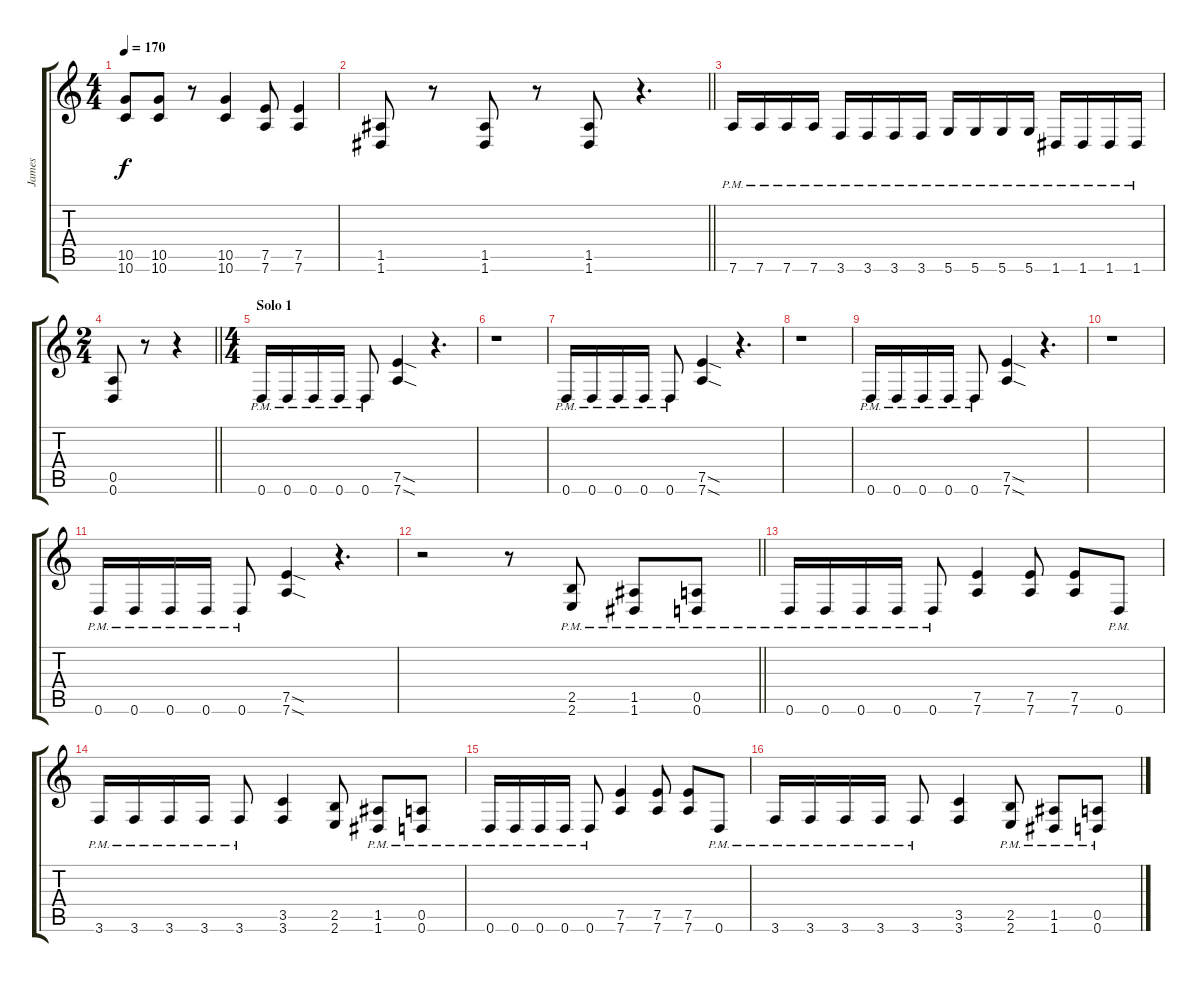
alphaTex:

\track ("James" "James") {instrument distortionguitar}
\staff {score tabs}
\tuning (E4 B3 G3 D3 A2 D2) {hide}
\ts (4 4)
\tempo 170
\clef g2
\ks c
(10.5 10.6).8{dy f} (10.5 10.6).8 r.8 (10.5 10.6).4 (7.5 7.6).8 (7.5 7.6).4 |
\barLineRight lightlight
(1.5 1.6).8 r.8 (1.5 1.6).8 r.8 (1.5 1.6).8 r.4{d} |
\section ("" "")
7.6{pm}.16 7.6{pm}.16 7.6{pm}.16 7.6{pm}.16 3.6{pm}.16 3.6{pm}.16 3.6{pm}.16 3.6{pm}.16 5.6{pm}.16 5.6{pm}.16 5.6{pm}.16 5.6{pm}.16 1.6{pm}.16 1.6{pm}.16 1.6{pm}.16 1.6{pm}.16 |
\ts (2 4)
\barLineRight lightlight
(0.5 0.6).8 r.8 r.4 |
\ts (4 4)
\section ("" "Solo 1")
0.6{pm}.16{volume 5} 0.6{pm}.16 0.6{pm}.16 0.6{pm}.16 0.6{pm}.8 (7.5{sod} 7.6{sod}).4 r.4{d} |
r.1 |
0.6{pm}.16 0.6{pm}.16 0.6{pm}.16 0.6{pm}.16 0.6{pm}.8 (7.5{sod} 7.6{sod}).4 r.4{d} |
r.1 |
0.6{pm}.16 0.6{pm}.16 0.6{pm}.16 0.6{pm}.16 0.6{pm}.8 (7.5{sod} 7.6{sod}).4 r.4{d} |
r.1 |
0.6{pm}.16 0.6{pm}.16 0.6{pm}.16 0.6{pm}.16 0.6{pm}.8 (7.5{sod} 7.6{sod}).4 r.4{d} |
\barLineRight lightlight
r.2 r.8 (2.5{pm} 2.6{pm}).8 (1.5{pm} 1.6{pm}).8 (0.5{pm} 0.6{pm}).8 |
\section ("" "")
0.6{pm}.16 0.6{pm}.16 0.6{pm}.16 0.6{pm}.16 0.6{pm}.8 (7.5 7.6).4 (7.5 7.6).8 (7.5 7.6).8 0.6{pm}.8 |
3.6{pm}.16 3.6{pm}.16 3.6{pm}.16 3.6{pm}.16 3.6{pm}.8 (3.5 3.6).4 (2.5 2.6).8 (1.5{pm} 1.6{pm}).8 (0.5{pm} 0.6{pm}).8 |
0.6{pm}.16 0.6{pm}.16 0.6{pm}.16 0.6{pm}.16 0.6{pm}.8 (7.5 7.6).4 (7.5 7.6).8 (7.5 7.6).8 0.6{pm}.8 |
3.6{pm}.16 3.6{pm}.16 3.6{pm}.16 3.6{pm}.16 3.6{pm}.8 (3.5 3.6).4 (2.5{pm} 2.6{pm}).8 (1.5{pm} 1.6{pm}).8 (0.5{pm} 0.6{pm}).8
